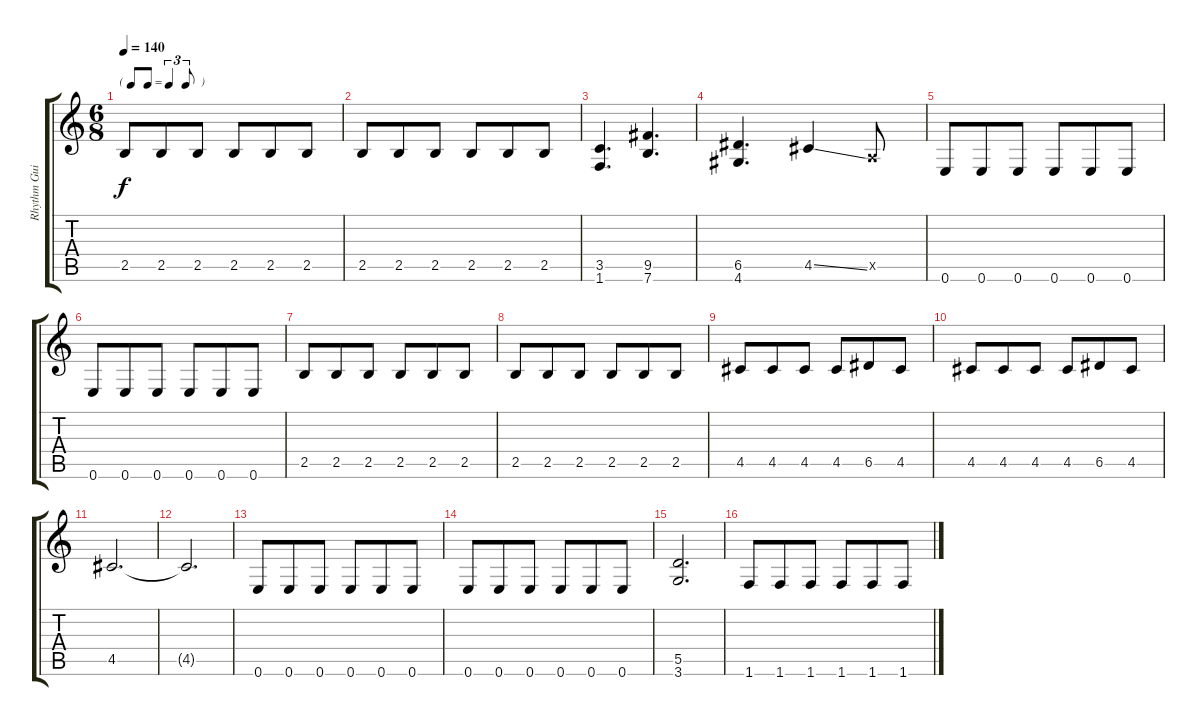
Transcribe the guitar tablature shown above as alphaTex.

\track ("Rhythm Guitar (Becker)" "Rhythm Gui") {instrument overdrivenguitar}
\staff {score tabs}
\tuning (E4 B3 G3 D3 A2 E2) {hide}
\ts (6 8)
\tf triplet8th
\tempo 140
\clef g2
\ks c
2.5.8{dy f} 2.5.8 2.5.8 2.5.8 2.5.8 2.5.8 |
2.5.8 2.5.8 2.5.8 2.5.8 2.5.8 2.5.8 |
(3.5 1.6).4{d} (9.5 7.6).4{d} |
(6.5 4.6).4{d} 4.5{ss}.4 0.5{x}.8 |
0.6.8 0.6.8 0.6.8 0.6.8 0.6.8 0.6.8 |
0.6.8 0.6.8 0.6.8 0.6.8 0.6.8 0.6.8 |
2.5.8 2.5.8 2.5.8 2.5.8 2.5.8 2.5.8 |
2.5.8 2.5.8 2.5.8 2.5.8 2.5.8 2.5.8 |
4.5.8 4.5.8 4.5.8 4.5.8 6.5.8 4.5.8 |
4.5.8 4.5.8 4.5.8 4.5.8 6.5.8 4.5.8 |
4.5.2{d} |
4.5{t}.2{d} |
0.6.8 0.6.8 0.6.8 0.6.8 0.6.8 0.6.8 |
0.6.8 0.6.8 0.6.8 0.6.8 0.6.8 0.6.8 |
(5.5 3.6).2{d} |
1.6.8 1.6.8 1.6.8 1.6.8 1.6.8 1.6.8
